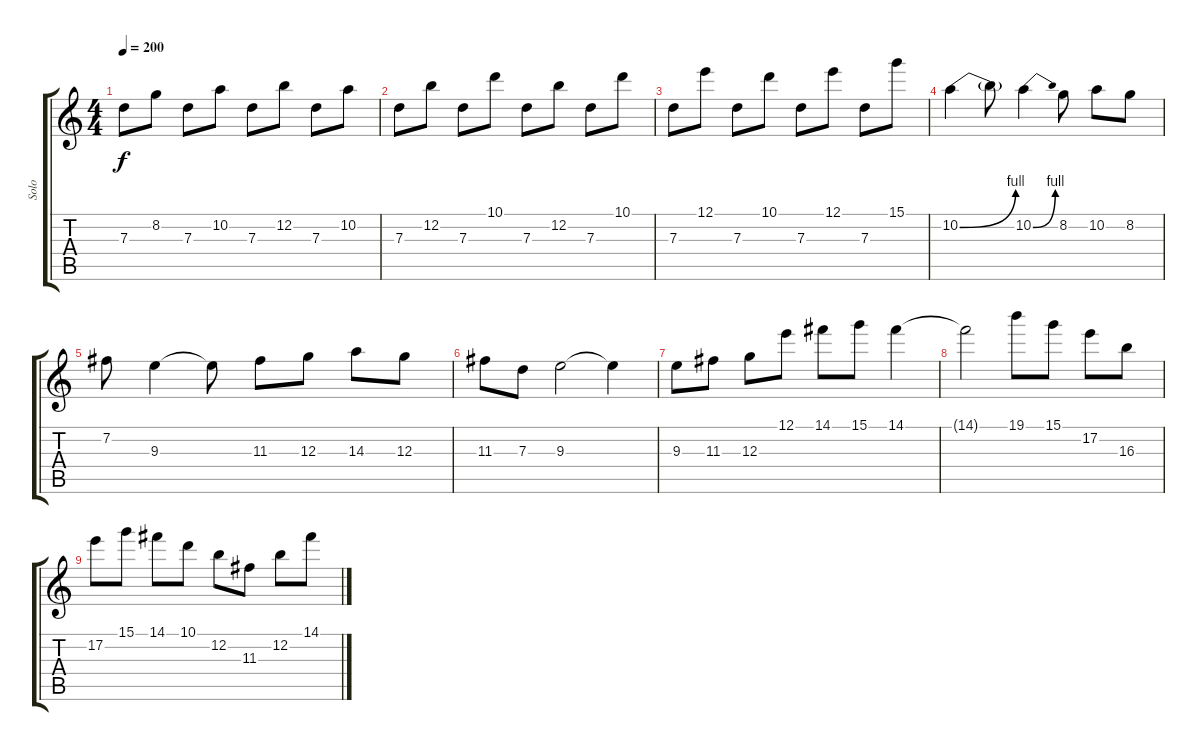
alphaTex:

\track ("Solo" "Solo") {instrument distortionguitar}
\staff {score tabs}
\tuning (E4 B3 G3 D3 A2 E2) {hide}
\ts (4 4)
\tempo 200
\clef g2
\ks c
7.3.8{dy f} 8.2.8 7.3.8 10.2.8 7.3.8 12.2.8 7.3.8 10.2.8 |
7.3.8 12.2.8 7.3.8 10.1.8 7.3.8 12.2.8 7.3.8 10.1.8 |
7.3.8 12.1.8 7.3.8 10.1.8 7.3.8 12.1.8 7.3.8 15.1.8 |
10.2{be (bend 0 0 60 4)}.4 10.2{t}.8 10.2{be (bend 0 0 60 4)}.4 8.2.8 10.2.8 8.2.8 |
7.2.8 9.3.4 9.3{t}.8 11.3.8 12.3.8 14.3.8 12.3.8 |
11.3.8 7.3.8 9.3.2 9.3{t}.4 |
9.3.8 11.3.8 12.3.8 12.1.8 14.1.8 15.1.8 14.1.4 |
14.1{t}.2 19.1.8 15.1.8 17.2.8 16.3.8 |
17.2.8 15.1.8 14.1.8 10.1.8 12.2.8 11.3.8 12.2.8 14.1.8
